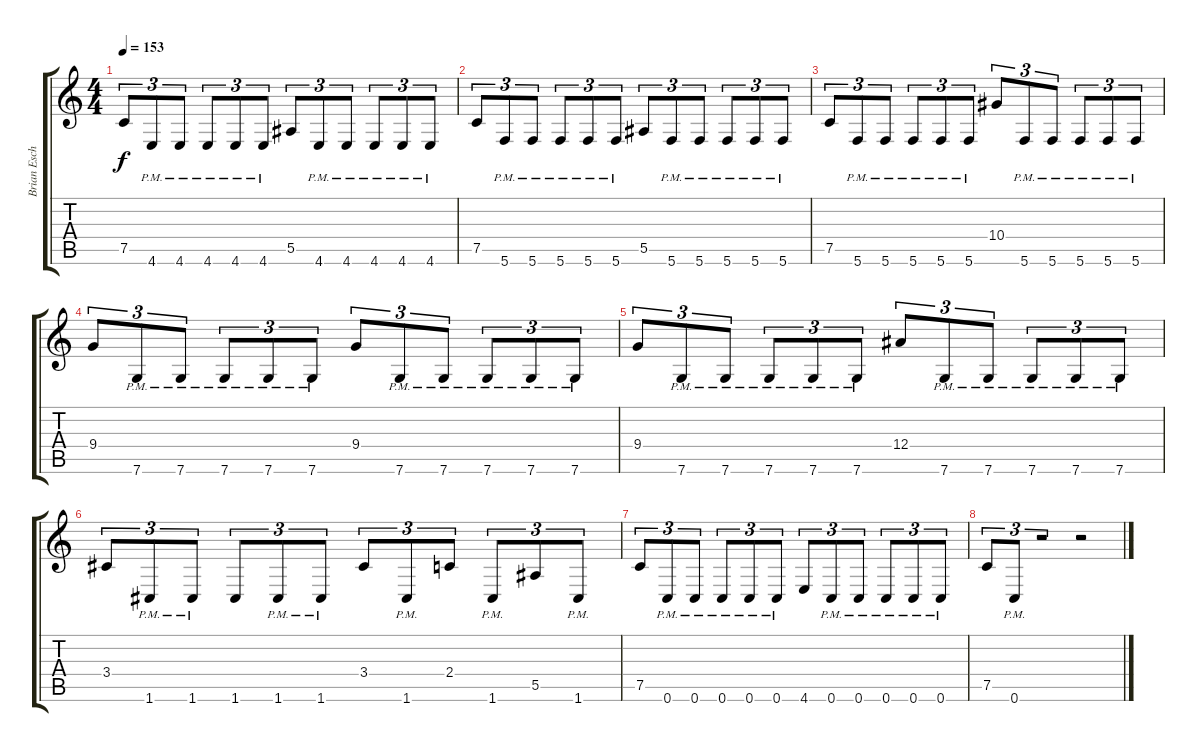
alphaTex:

\track ("Brian Eschbach (Guitar + Harmonizer)" "Brian Esch") {instrument distortionguitar}
\staff {score tabs}
\tuning (C4 G3 Eb3 Bb2 F2 C2) {hide}
\ts (4 4)
\tempo 153
\clef g2
\ks c
7.5.8{tu (3 2) dy f} 4.6{pm}.8{tu (3 2)} 4.6{pm}.8{tu (3 2)} 4.6{pm}.8{tu (3 2)} 4.6{pm}.8{tu (3 2)} 4.6{pm}.8{tu (3 2)} 5.5.8{tu (3 2)} 4.6{pm}.8{tu (3 2)} 4.6{pm}.8{tu (3 2)} 4.6{pm}.8{tu (3 2)} 4.6{pm}.8{tu (3 2)} 4.6{pm}.8{tu (3 2)} |
7.5.8{tu (3 2)} 5.6{pm}.8{tu (3 2)} 5.6{pm}.8{tu (3 2)} 5.6{pm}.8{tu (3 2)} 5.6{pm}.8{tu (3 2)} 5.6{pm}.8{tu (3 2)} 5.5.8{tu (3 2)} 5.6{pm}.8{tu (3 2)} 5.6{pm}.8{tu (3 2)} 5.6{pm}.8{tu (3 2)} 5.6{pm}.8{tu (3 2)} 5.6{pm}.8{tu (3 2)} |
7.5.8{tu (3 2)} 5.6{pm}.8{tu (3 2)} 5.6{pm}.8{tu (3 2)} 5.6{pm}.8{tu (3 2)} 5.6{pm}.8{tu (3 2)} 5.6{pm}.8{tu (3 2)} 10.4.8{tu (3 2)} 5.6{pm}.8{tu (3 2)} 5.6{pm}.8{tu (3 2)} 5.6{pm}.8{tu (3 2)} 5.6{pm}.8{tu (3 2)} 5.6{pm}.8{tu (3 2)} |
9.4.8{tu (3 2)} 7.6{pm}.8{tu (3 2)} 7.6{pm}.8{tu (3 2)} 7.6{pm}.8{tu (3 2)} 7.6{pm}.8{tu (3 2)} 7.6{pm}.8{tu (3 2)} 9.4.8{tu (3 2)} 7.6{pm}.8{tu (3 2)} 7.6{pm}.8{tu (3 2)} 7.6{pm}.8{tu (3 2)} 7.6{pm}.8{tu (3 2)} 7.6{pm}.8{tu (3 2)} |
9.4.8{tu (3 2)} 7.6{pm}.8{tu (3 2)} 7.6{pm}.8{tu (3 2)} 7.6{pm}.8{tu (3 2)} 7.6{pm}.8{tu (3 2)} 7.6{pm}.8{tu (3 2)} 12.4.8{tu (3 2)} 7.6{pm}.8{tu (3 2)} 7.6{pm}.8{tu (3 2)} 7.6{pm}.8{tu (3 2)} 7.6{pm}.8{tu (3 2)} 7.6{pm}.8{tu (3 2)} |
3.4.8{tu (3 2)} 1.6{pm}.8{tu (3 2)} 1.6{pm}.8{tu (3 2)} 1.6.8{tu (3 2)} 1.6{pm}.8{tu (3 2)} 1.6{pm}.8{tu (3 2)} 3.4.8{tu (3 2)} 1.6{pm}.8{tu (3 2)} 2.4.8{tu (3 2)} 1.6{pm}.8{tu (3 2)} 5.5.8{tu (3 2)} 1.6{pm}.8{tu (3 2)} |
7.5.8{tu (3 2)} 0.6{pm}.8{tu (3 2)} 0.6{pm}.8{tu (3 2)} 0.6{pm}.8{tu (3 2)} 0.6{pm}.8{tu (3 2)} 0.6{pm}.8{tu (3 2)} 4.6.8{tu (3 2)} 0.6{pm}.8{tu (3 2)} 0.6{pm}.8{tu (3 2)} 0.6{pm}.8{tu (3 2)} 0.6{pm}.8{tu (3 2)} 0.6{pm}.8{tu (3 2)} |
7.5.8{tu (3 2)} 0.6{pm}.8{tu (3 2)} r.2{tu (3 2)} r.2
